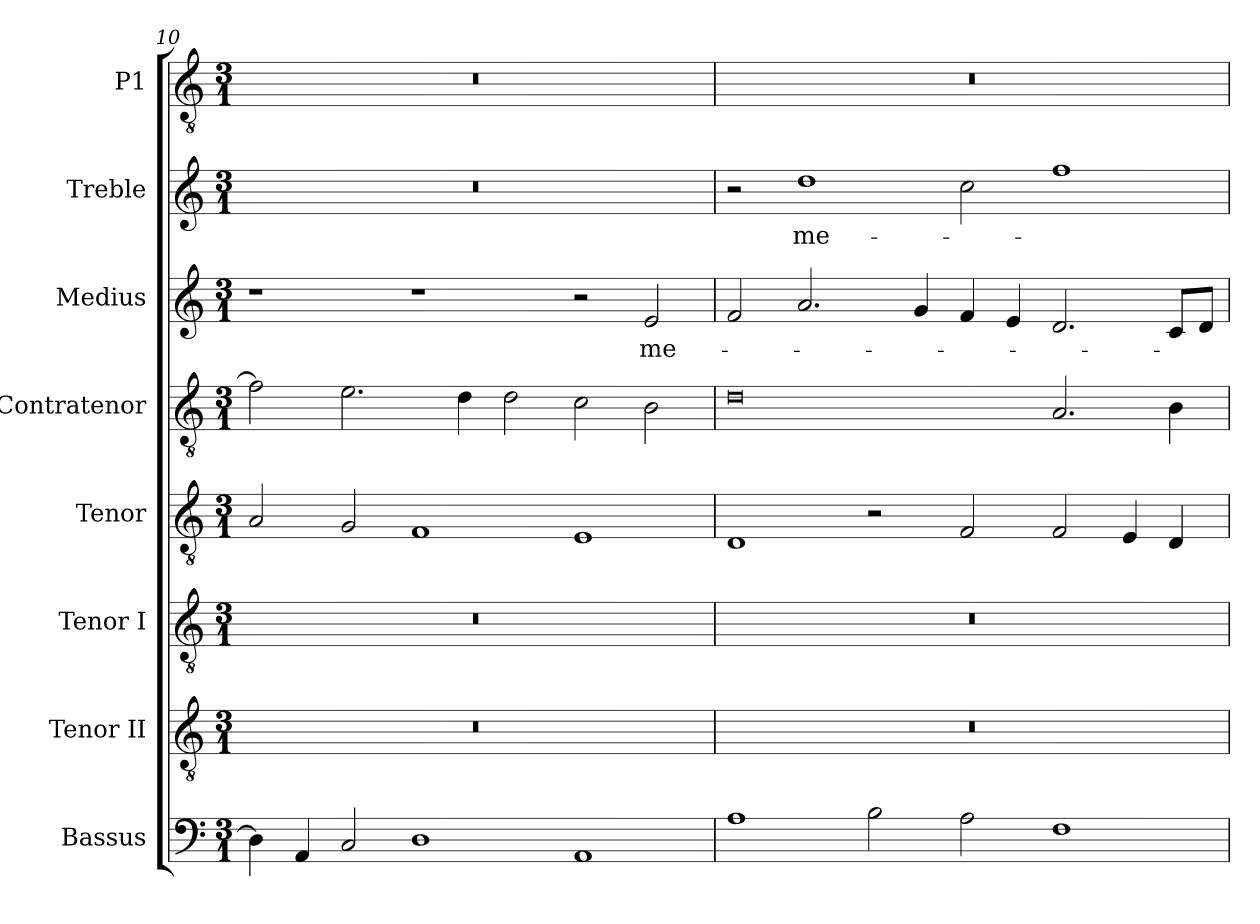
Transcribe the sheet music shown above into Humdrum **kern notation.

**kern	**kern	**kern	**kern	**kern	**kern	**text	**kern	**text	**kern
*part8	*part7	*part6	*part5	*part4	*part3	*part3	*part2	*part2	*part1
*staff8	*staff7	*staff6	*staff5	*staff4	*staff3	*staff3	*staff2	*staff2	*staff1
*I"Bassus	*I"Tenor II	*I"Tenor I	*I"Tenor	*I"Contratenor	*I"Medius	*	*I"Treble	*	*I"P1
*I'B.	*I'T II.	*I'T I.	*I'T.	*I'Ct.	*I'M.	*	*I'Tr.	*	*
!!LO:LB:g=z
*clefF4	*clefGv2	*clefGv2	*clefGv2	*clefGv2	*clefG2	*	*clefG2	*	*clefGv2
*	*ITrd7c12	*ITrd7c12	*ITrd7c12	*ITrd7c12	*	*	*	*	*ITrd7c12
*k[]	*k[]	*k[]	*k[]	*k[]	*k[]	*	*k[]	*	*k[]
*C:	*C:	*C:	*C:	*C:	*C:	*	*C:	*	*C:
*M3/1	*M3/1	*M3/1	*M3/1	*M3/1	*M3/1	*	*M3/1	*	*M3/1
=10	=10	=10	=10	=10	=10	=10	=10	=10	=10
!	!LO:N:vis=1	!LO:N:vis=1	!	!	!	!	!LO:N:vis=1	!	!LO:N:vis=1
4Di\]	0.r	0.r	2AAi/	2Fi\]	1r	.	0.r	.	0.r
4AAi/	.	.	.	.	.	.	.	.	.
2Ci/	.	.	2GGi/	2.Ei\	.	.	.	.	.
1Di	.	.	1FFi	.	1r	.	.	.	.
.	.	.	.	4Di\	.	.	.	.	.
.	.	.	.	2Di\	.	.	.	.	.
1AAi	.	.	1EEi	2Ci\	2r	.	.	.	.
!	!	!	!	!	!	!LO:LY:b:color=#000000	!	!	!
.	.	.	.	2BBi\	2ei/	me-	.	.	.
=11`	=11`	=11`	=11`	=11`	=11`	=11`	=11`	=11`	=11`
!	!LO:N:vis=1	!LO:N:vis=1	!	!	!	!	!	!	!LO:N:vis=1
1Ai	0.r	0.r	1DDi	0Di	2fi/	.	2r	.	0.r
!	!	!	!	!	!	!	!	!LO:LY:b:color=#000000	!
.	.	.	.	.	2.ai/	.	1ddi	me-	.
2Bi\	.	.	2r	.	.	.	.	.	.
.	.	.	.	.	4gi/	.	.	.	.
2Ai\	.	.	2FFi/	.	4fi/	.	2cci\	.	.
.	.	.	.	.	4ei/	.	.	.	.
1Fi	.	.	2FFi/	2.AAi/	2.di/	.	1ffi	.	.
.	.	.	4EEi/	.	.	.	.	.	.
.	.	.	4DDi/	4BBi\	8ci/L	.	.	.	.
.	.	.	.	.	8di/J	.	.	.	.
=`	=`	=`	=`	=`	=`	=`	=`	=`	=`
*-	*-	*-	*-	*-	*-	*-	*-	*-	*-
